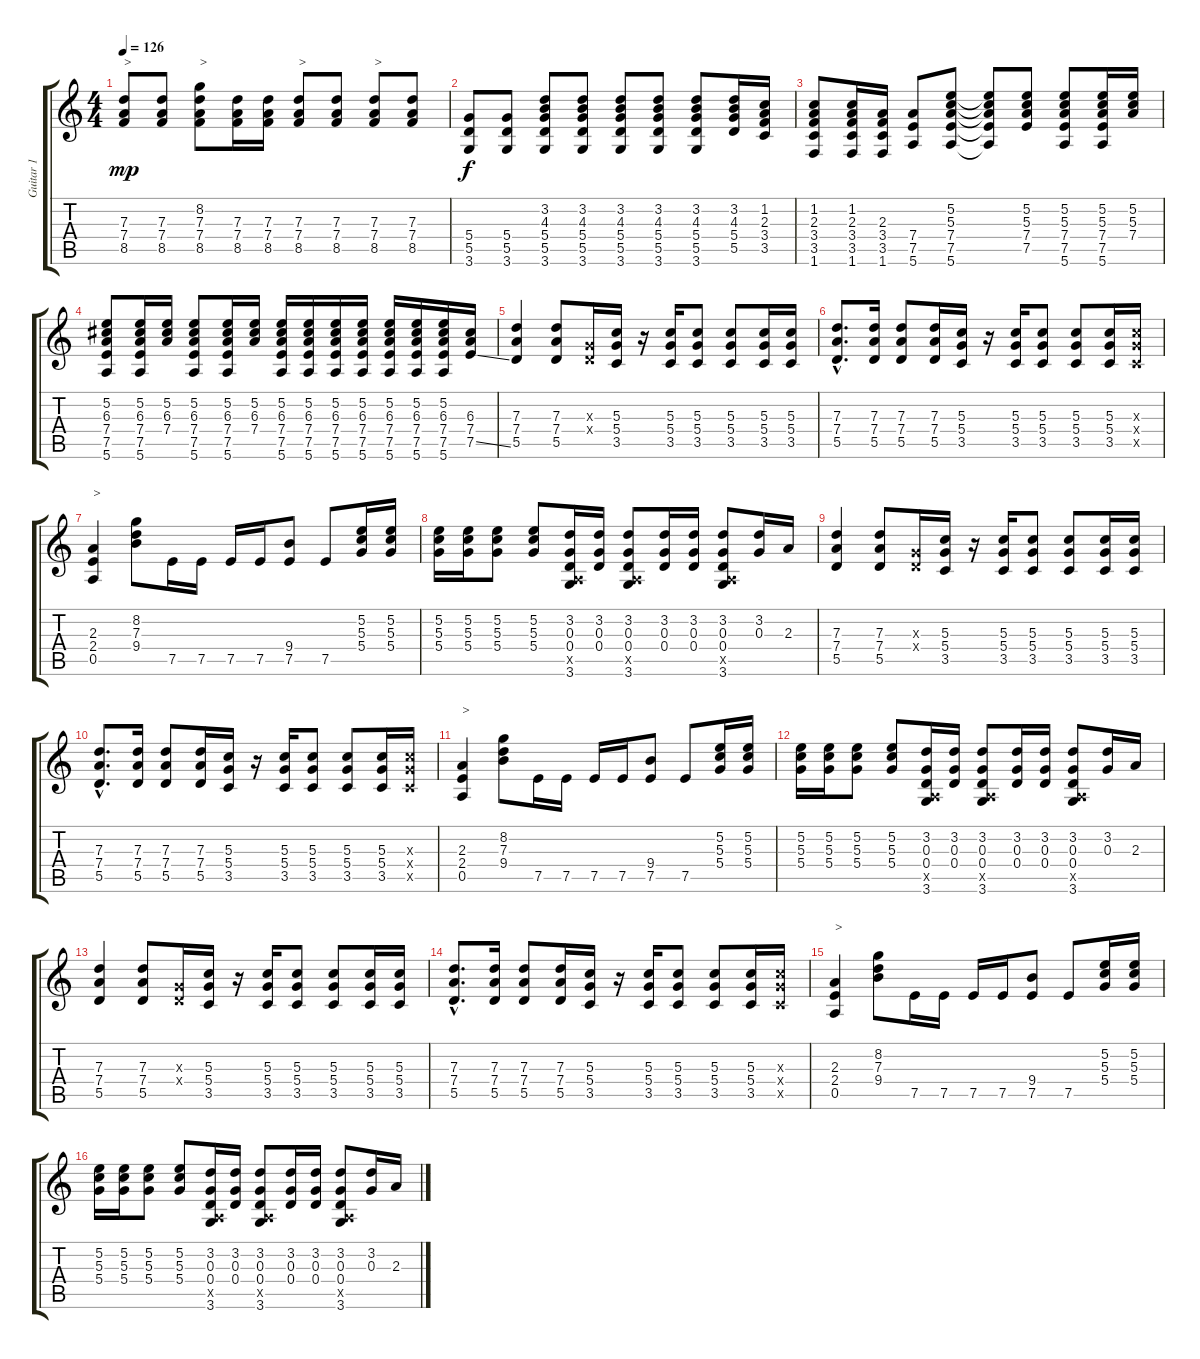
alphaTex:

\track ("Guitar 1" "Guitar 1") {instrument distortionguitar}
\staff {score tabs}
\tuning (E4 B3 G3 D3 A2 E2) {hide}
\ts (4 4)
\tempo 126
\clef g2
\ks c
(7.3 7.4 8.5).8{txt ">" dy mp instrument distortionguitar} (7.3 7.4 8.5).8 (8.2 7.3 7.4 8.5).8{txt ">"} (7.3 7.4 8.5).16 (7.3 7.4 8.5).16 (7.3 7.4 8.5).8{txt ">"} (7.3 7.4 8.5).8 (7.3 7.4 8.5).8{txt ">"} (7.3 7.4 8.5).8 |
(5.4 5.5 3.6).8{dy f} (5.4 5.5 3.6).8 (3.2 4.3 5.4 5.5 3.6).8 (3.2 4.3 5.4 5.5 3.6).8 (3.2 4.3 5.4 5.5 3.6).8 (3.2 4.3 5.4 5.5 3.6).8 (3.2 4.3 5.4 5.5 3.6).8 (3.2 4.3 5.4 5.5).16 (1.2 2.3 3.4 3.5).16 |
(1.2 2.3 3.4 3.5 1.6).8 (1.2 2.3 3.4 3.5 1.6).16 (2.3 3.4 3.5 1.6).16 (7.4 7.5 5.6).8 (5.2 5.3 7.4 7.5 5.6).8 (5.2{t} 5.3{t} 7.4{t} 7.5{t} 5.6{t}).8 (5.2 5.3 7.4 7.5).8 (5.2 5.3 7.4 7.5 5.6).8 (5.2 5.3 7.4 7.5 5.6).16 (5.2 5.3 7.4).16 |
(5.2 6.3 7.4 7.5 5.6).8 (5.2 6.3 7.4 7.5 5.6).16 (5.2 6.3 7.4).16 (5.2 6.3 7.4 7.5 5.6).8 (5.2 6.3 7.4 7.5 5.6).16 (5.2 6.3 7.4).16 (5.2 6.3 7.4 7.5 5.6).16 (5.2 6.3 7.4 7.5 5.6).16 (5.2 6.3 7.4 7.5 5.6).16 (5.2 6.3 7.4 7.5 5.6).16 (5.2 6.3 7.4 7.5 5.6).16 (5.2 6.3 7.4 7.5 5.6).16 (5.2 6.3 7.4 7.5 5.6).16 (6.3 7.4 7.5{ss}).16 |
(7.3 7.4 5.5).4 (7.3 7.4 5.5).8 (0.3{x} 0.4{x}).16 (5.3 5.4 3.5).16 r.16 (5.3 5.4 3.5).16 (5.3 5.4 3.5).8 (5.3 5.4 3.5).8 (5.3 5.4 3.5).16 (5.3 5.4 3.5).16 |
(7.3{hac} 7.4{hac} 5.5{hac}).8{d} (7.3 7.4 5.5).16 (7.3 7.4 5.5).8 (7.3 7.4 5.5).16 (5.3 5.4 3.5).16 r.16 (5.3 5.4 3.5).16 (5.3 5.4 3.5).8 (5.3 5.4 3.5).8 (5.3 5.4 3.5).16 (5.3{x} 5.4{x} 3.5{x}).16 |
(2.3 2.4 0.5).4{txt ">"} (8.2 7.3 9.4).8 7.5.16 7.5.16 7.5.16 7.5.16 (9.4 7.5).8 7.5.8 (5.2 5.3 5.4).16 (5.2 5.3 5.4).16 |
(5.2 5.3 5.4).16 (5.2 5.3 5.4).16 (5.2 5.3 5.4).8 (5.2 5.3 5.4).8 (3.2 0.3 0.4 0.5{x} 3.6).16 (3.2 0.3 0.4).16 (3.2 0.3 0.4 0.5{x} 3.6).8 (3.2 0.3 0.4).16 (3.2 0.3 0.4).16 (3.2 0.3 0.4 0.5{x} 3.6).8 (3.2 0.3).16 2.3.16 |
(7.3 7.4 5.5).4 (7.3 7.4 5.5).8 (0.3{x} 0.4{x}).16 (5.3 5.4 3.5).16 r.16 (5.3 5.4 3.5).16 (5.3 5.4 3.5).8 (5.3 5.4 3.5).8 (5.3 5.4 3.5).16 (5.3 5.4 3.5).16 |
(7.3{hac} 7.4{hac} 5.5{hac}).8{d} (7.3 7.4 5.5).16 (7.3 7.4 5.5).8 (7.3 7.4 5.5).16 (5.3 5.4 3.5).16 r.16 (5.3 5.4 3.5).16 (5.3 5.4 3.5).8 (5.3 5.4 3.5).8 (5.3 5.4 3.5).16 (5.3{x} 5.4{x} 3.5{x}).16 |
(2.3 2.4 0.5).4{txt ">"} (8.2 7.3 9.4).8 7.5.16 7.5.16 7.5.16 7.5.16 (9.4 7.5).8 7.5.8 (5.2 5.3 5.4).16 (5.2 5.3 5.4).16 |
(5.2 5.3 5.4).16 (5.2 5.3 5.4).16 (5.2 5.3 5.4).8 (5.2 5.3 5.4).8 (3.2 0.3 0.4 0.5{x} 3.6).16 (3.2 0.3 0.4).16 (3.2 0.3 0.4 0.5{x} 3.6).8 (3.2 0.3 0.4).16 (3.2 0.3 0.4).16 (3.2 0.3 0.4 0.5{x} 3.6).8 (3.2 0.3).16 2.3.16 |
(7.3 7.4 5.5).4 (7.3 7.4 5.5).8 (0.3{x} 0.4{x}).16 (5.3 5.4 3.5).16 r.16 (5.3 5.4 3.5).16 (5.3 5.4 3.5).8 (5.3 5.4 3.5).8 (5.3 5.4 3.5).16 (5.3 5.4 3.5).16 |
(7.3{hac} 7.4{hac} 5.5{hac}).8{d} (7.3 7.4 5.5).16 (7.3 7.4 5.5).8 (7.3 7.4 5.5).16 (5.3 5.4 3.5).16 r.16 (5.3 5.4 3.5).16 (5.3 5.4 3.5).8 (5.3 5.4 3.5).8 (5.3 5.4 3.5).16 (5.3{x} 5.4{x} 3.5{x}).16 |
(2.3 2.4 0.5).4{txt ">"} (8.2 7.3 9.4).8 7.5.16 7.5.16 7.5.16 7.5.16 (9.4 7.5).8 7.5.8 (5.2 5.3 5.4).16 (5.2 5.3 5.4).16 |
(5.2 5.3 5.4).16 (5.2 5.3 5.4).16 (5.2 5.3 5.4).8 (5.2 5.3 5.4).8 (3.2 0.3 0.4 0.5{x} 3.6).16 (3.2 0.3 0.4).16 (3.2 0.3 0.4 0.5{x} 3.6).8 (3.2 0.3 0.4).16 (3.2 0.3 0.4).16 (3.2 0.3 0.4 0.5{x} 3.6).8 (3.2 0.3).16 2.3.16
